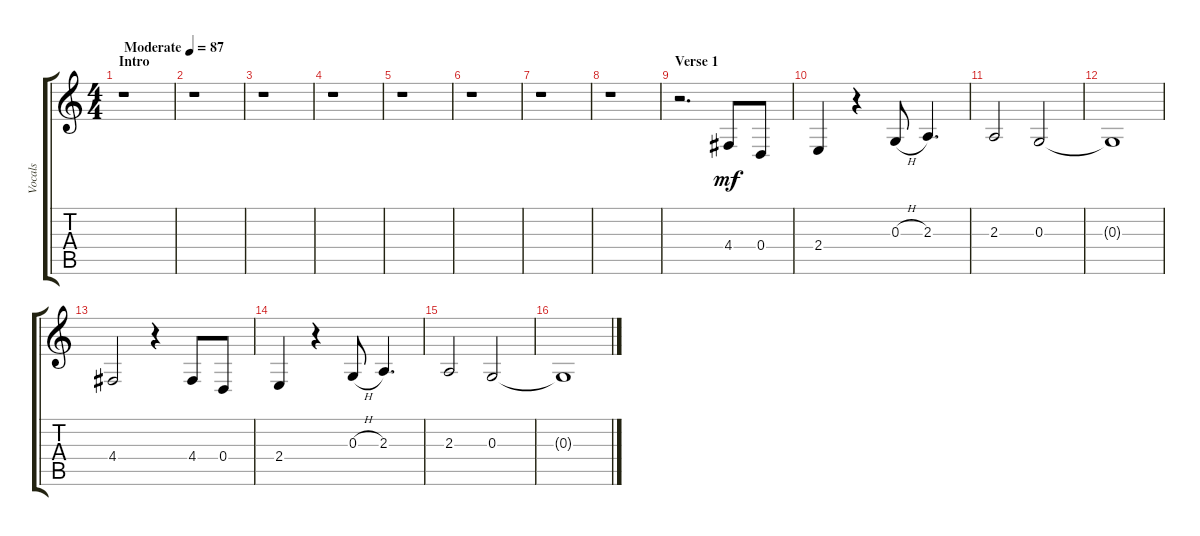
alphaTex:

\track ("Vocals" "Vocals") {instrument choiraahs}
\staff {score tabs}
\tuning (E4 B3 G3 D3 A2 E2) {hide}
\ts (4 4)
\section ("" "Intro")
\tempo (87 "Moderate")
\clef g2
\ks c
r.1{dy mf instrument choiraahs} |
r.1 |
r.1 |
r.1 |
r.1 |
r.1 |
r.1 |
r.1 |
\section ("" "Verse 1")
r.2{d} 4.4.8 0.4.8 |
2.4.4 r.4 0.3{h}.8 2.3.4{d} |
2.3.2 0.3.2 |
0.3{t}.1 |
4.4.2 r.4 4.4.8 0.4.8 |
2.4.4 r.4 0.3{h}.8 2.3.4{d} |
2.3.2 0.3.2 |
0.3{t}.1
